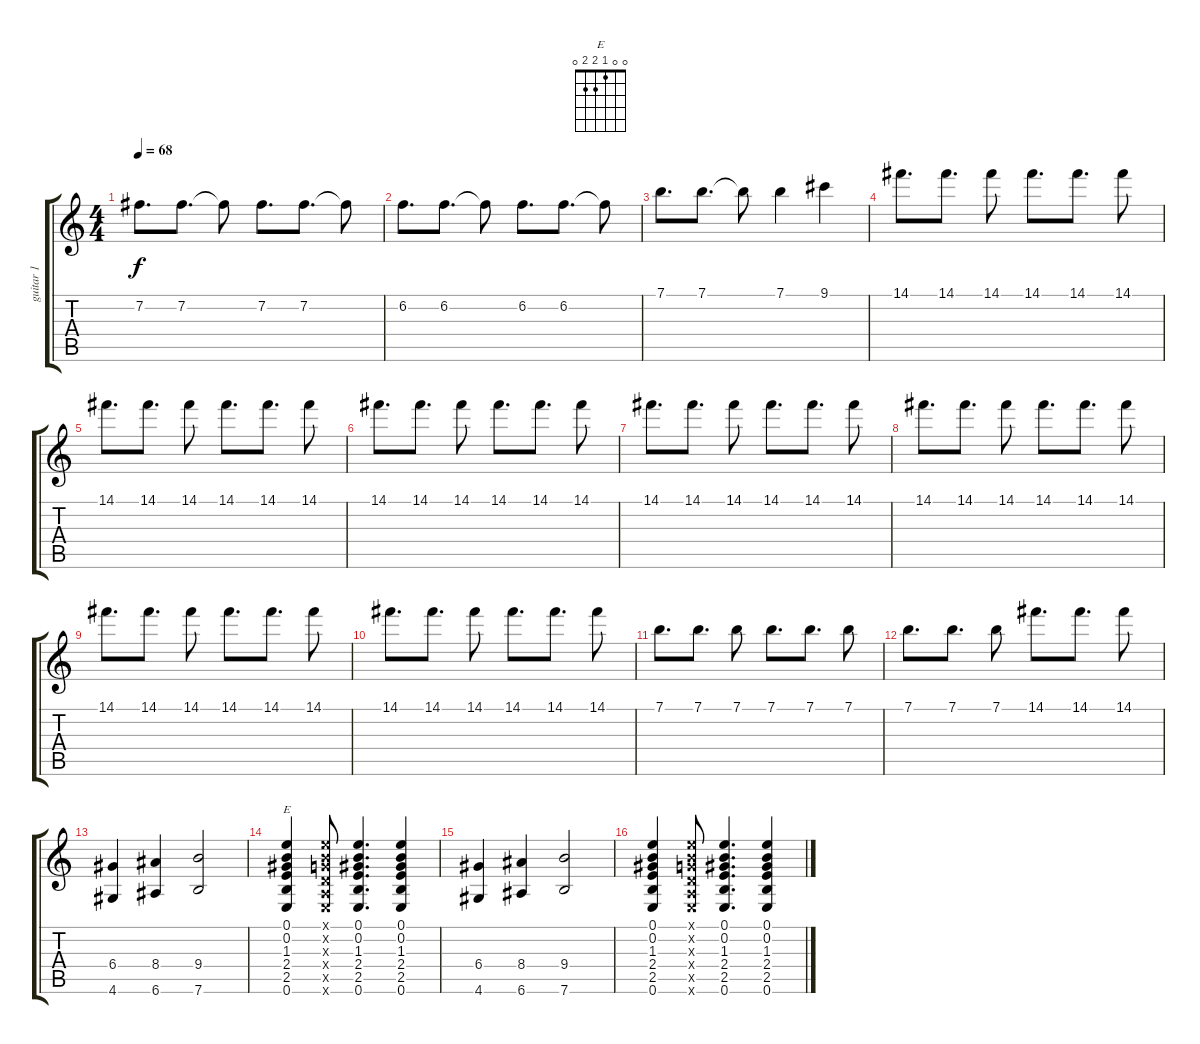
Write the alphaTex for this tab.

\track ("guitar 1" "guitar 1") {instrument electricguitarjazz}
\staff {score tabs}
\tuning (E4 B3 G3 D3 A2 E2) {hide}
\chord ("E" 0 0 1 2 2 0)
\ts (4 4)
\tempo 68
\clef g2
\ks c
7.2.8{d dy f} 7.2.8{d} 7.2{t}.8 7.2.8{d} 7.2.8{d} 7.2{t}.8 |
6.2.8{d} 6.2.8{d} 6.2{t}.8 6.2.8{d} 6.2.8{d} 6.2{t}.8 |
7.1.8{d} 7.1.8{d} 7.1{t}.8 7.1.4 9.1.4 |
14.1.8{d} 14.1.8{d} 14.1.8 14.1.8{d} 14.1.8{d} 14.1.8 |
14.1.8{d} 14.1.8{d} 14.1.8 14.1.8{d} 14.1.8{d} 14.1.8 |
14.1.8{d} 14.1.8{d} 14.1.8 14.1.8{d} 14.1.8{d} 14.1.8 |
14.1.8{d} 14.1.8{d} 14.1.8 14.1.8{d} 14.1.8{d} 14.1.8 |
14.1.8{d} 14.1.8{d} 14.1.8 14.1.8{d} 14.1.8{d} 14.1.8 |
14.1.8{d} 14.1.8{d} 14.1.8 14.1.8{d} 14.1.8{d} 14.1.8 |
14.1.8{d} 14.1.8{d} 14.1.8 14.1.8{d} 14.1.8{d} 14.1.8 |
7.1.8{d} 7.1.8{d} 7.1.8 7.1.8{d} 7.1.8{d} 7.1.8 |
7.1.8{d} 7.1.8{d} 7.1.8 14.1.8{d} 14.1.8{d} 14.1.8 |
(6.4 4.6).4 (8.4 6.6).4 (9.4 7.6).2 |
(0.1 0.2 1.3 2.4 2.5 0.6).4{ch "E"} (0.1{x} 0.2{x} 0.3{x} 0.4{x} 0.5{x} 0.6{x}).8 (0.1 0.2 1.3 2.4 2.5 0.6).4{d} (0.1 0.2 1.3 2.4 2.5 0.6).4 |
(6.4 4.6).4 (8.4 6.6).4 (9.4 7.6).2 |
(0.1 0.2 1.3 2.4 2.5 0.6).4 (0.1{x} 0.2{x} 0.3{x} 0.4{x} 0.5{x} 0.6{x}).8 (0.1 0.2 1.3 2.4 2.5 0.6).4{d} (0.1 0.2 1.3 2.4 2.5 0.6).4
